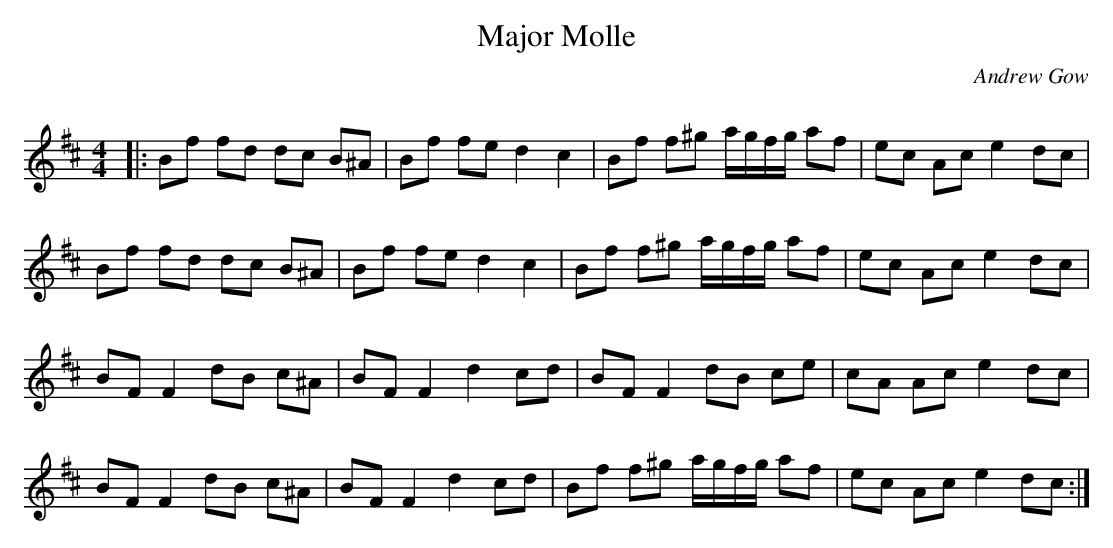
X:1
T: Major Molle
C:Andrew Gow
Q: 232
K:Bm
M:4/4
L:1/8
|:Bf fd dc B^A|Bf fe d2 c2|Bf f^g a1/2g1/2f1/2g1/2 af|ec Ac e2 dc|
Bf fd dc B^A|Bf fe d2 c2|Bf f^g a1/2g1/2f1/2g1/2 af|ec Ac e2 dc|
BF F2 dB c^A|BF F2 d2 cd|BF F2 dB ce|cA Ac e2 dc|
BF F2 dB c^A|BF F2 d2 cd|Bf f^g a1/2g1/2f1/2g1/2 af|ec Ac e2 dc:|
